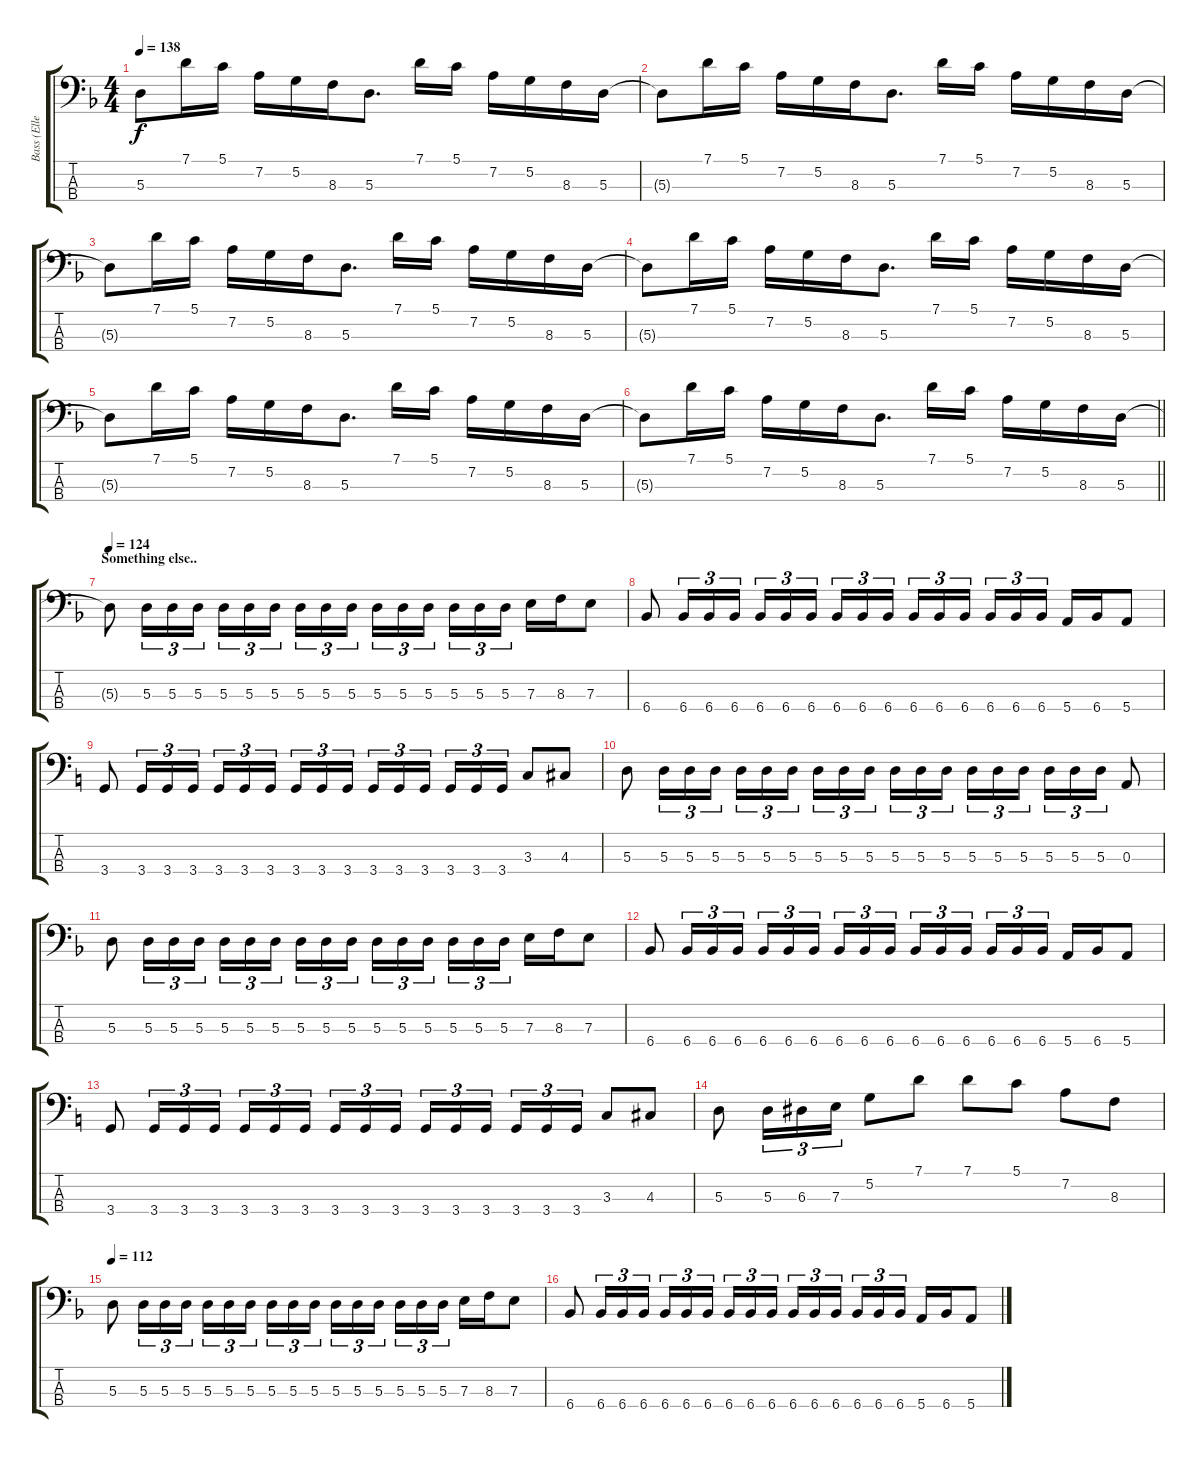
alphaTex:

\track ("Bass (Ellefson)" "Bass (Elle") {instrument electricbasspick}
\staff {score tabs}
\tuning (G2 D2 A1 E1) {hide}
\ts (4 4)
\tempo 138
\clef f4
\ks f
5.3{t}.8{dy f} 7.1.16 5.1.16 7.2.16 5.2.16 8.3.16 5.3.8{d} 7.1.16 5.1.16 7.2.16 5.2.16 8.3.16 5.3.16 |
5.3{t}.8 7.1.16 5.1.16 7.2.16 5.2.16 8.3.16 5.3.8{d} 7.1.16 5.1.16 7.2.16 5.2.16 8.3.16 5.3.16 |
5.3{t}.8 7.1.16 5.1.16 7.2.16 5.2.16 8.3.16 5.3.8{d} 7.1.16 5.1.16 7.2.16 5.2.16 8.3.16 5.3.16 |
5.3{t}.8 7.1.16 5.1.16 7.2.16 5.2.16 8.3.16 5.3.8{d} 7.1.16 5.1.16 7.2.16 5.2.16 8.3.16 5.3.16 |
5.3{t}.8 7.1.16 5.1.16 7.2.16 5.2.16 8.3.16 5.3.8{d} 7.1.16 5.1.16 7.2.16 5.2.16 8.3.16 5.3.16 |
\barLineRight lightlight
5.3{t}.8 7.1.16 5.1.16 7.2.16 5.2.16 8.3.16 5.3.8{d} 7.1.16 5.1.16 7.2.16 5.2.16 8.3.16 5.3.16 |
\section ("" "Something else..")
\tempo 124
5.3{t}.8 5.3.16{tu (3 2)} 5.3.16{tu (3 2)} 5.3.16{tu (3 2)} 5.3.16{tu (3 2)} 5.3.16{tu (3 2)} 5.3.16{tu (3 2) beam splitsecondary} 5.3.16{tu (3 2)} 5.3.16{tu (3 2)} 5.3.16{tu (3 2)} 5.3.16{tu (3 2)} 5.3.16{tu (3 2)} 5.3.16{tu (3 2) beam splitsecondary} 5.3.16{tu (3 2)} 5.3.16{tu (3 2)} 5.3.16{tu (3 2)} 7.3.16 8.3.16 7.3.8 |
6.4.8 6.4.16{tu (3 2)} 6.4.16{tu (3 2)} 6.4.16{tu (3 2)} 6.4.16{tu (3 2)} 6.4.16{tu (3 2)} 6.4.16{tu (3 2) beam splitsecondary} 6.4.16{tu (3 2)} 6.4.16{tu (3 2)} 6.4.16{tu (3 2)} 6.4.16{tu (3 2)} 6.4.16{tu (3 2)} 6.4.16{tu (3 2) beam splitsecondary} 6.4.16{tu (3 2)} 6.4.16{tu (3 2)} 6.4.16{tu (3 2)} 5.4.16 6.4.16 5.4.8 |
\ks c
3.4.8 3.4.16{tu (3 2)} 3.4.16{tu (3 2)} 3.4.16{tu (3 2)} 3.4.16{tu (3 2)} 3.4.16{tu (3 2)} 3.4.16{tu (3 2) beam splitsecondary} 3.4.16{tu (3 2)} 3.4.16{tu (3 2)} 3.4.16{tu (3 2)} 3.4.16{tu (3 2)} 3.4.16{tu (3 2)} 3.4.16{tu (3 2) beam splitsecondary} 3.4.16{tu (3 2)} 3.4.16{tu (3 2)} 3.4.16{tu (3 2)} 3.3.8 4.3.8 |
5.3.8 5.3.16{tu (3 2)} 5.3.16{tu (3 2)} 5.3.16{tu (3 2)} 5.3.16{tu (3 2)} 5.3.16{tu (3 2)} 5.3.16{tu (3 2) beam splitsecondary} 5.3.16{tu (3 2)} 5.3.16{tu (3 2)} 5.3.16{tu (3 2)} 5.3.16{tu (3 2)} 5.3.16{tu (3 2)} 5.3.16{tu (3 2) beam splitsecondary} 5.3.16{tu (3 2)} 5.3.16{tu (3 2)} 5.3.16{tu (3 2)} 5.3.16{tu (3 2)} 5.3.16{tu (3 2)} 5.3.16{tu (3 2)} 0.3.8 |
\ks f
5.3.8 5.3.16{tu (3 2)} 5.3.16{tu (3 2)} 5.3.16{tu (3 2)} 5.3.16{tu (3 2)} 5.3.16{tu (3 2)} 5.3.16{tu (3 2) beam splitsecondary} 5.3.16{tu (3 2)} 5.3.16{tu (3 2)} 5.3.16{tu (3 2)} 5.3.16{tu (3 2)} 5.3.16{tu (3 2)} 5.3.16{tu (3 2) beam splitsecondary} 5.3.16{tu (3 2)} 5.3.16{tu (3 2)} 5.3.16{tu (3 2)} 7.3.16 8.3.16 7.3.8 |
6.4.8 6.4.16{tu (3 2)} 6.4.16{tu (3 2)} 6.4.16{tu (3 2)} 6.4.16{tu (3 2)} 6.4.16{tu (3 2)} 6.4.16{tu (3 2) beam splitsecondary} 6.4.16{tu (3 2)} 6.4.16{tu (3 2)} 6.4.16{tu (3 2)} 6.4.16{tu (3 2)} 6.4.16{tu (3 2)} 6.4.16{tu (3 2) beam splitsecondary} 6.4.16{tu (3 2)} 6.4.16{tu (3 2)} 6.4.16{tu (3 2)} 5.4.16 6.4.16 5.4.8 |
\ks c
3.4.8 3.4.16{tu (3 2)} 3.4.16{tu (3 2)} 3.4.16{tu (3 2)} 3.4.16{tu (3 2)} 3.4.16{tu (3 2)} 3.4.16{tu (3 2) beam splitsecondary} 3.4.16{tu (3 2)} 3.4.16{tu (3 2)} 3.4.16{tu (3 2)} 3.4.16{tu (3 2)} 3.4.16{tu (3 2)} 3.4.16{tu (3 2) beam splitsecondary} 3.4.16{tu (3 2)} 3.4.16{tu (3 2)} 3.4.16{tu (3 2)} 3.3.8 4.3.8 |
5.3.8 5.3.16{tu (3 2)} 6.3.16{tu (3 2)} 7.3.16{tu (3 2)} 5.2.8 7.1.8 7.1.8 5.1.8 7.2.8 8.3.8 |
\tempo 112
\ks f
5.3.8 5.3.16{tu (3 2)} 5.3.16{tu (3 2)} 5.3.16{tu (3 2)} 5.3.16{tu (3 2)} 5.3.16{tu (3 2)} 5.3.16{tu (3 2) beam splitsecondary} 5.3.16{tu (3 2)} 5.3.16{tu (3 2)} 5.3.16{tu (3 2)} 5.3.16{tu (3 2)} 5.3.16{tu (3 2)} 5.3.16{tu (3 2) beam splitsecondary} 5.3.16{tu (3 2)} 5.3.16{tu (3 2)} 5.3.16{tu (3 2)} 7.3.16 8.3.16 7.3.8 |
6.4.8 6.4.16{tu (3 2)} 6.4.16{tu (3 2)} 6.4.16{tu (3 2)} 6.4.16{tu (3 2)} 6.4.16{tu (3 2)} 6.4.16{tu (3 2) beam splitsecondary} 6.4.16{tu (3 2)} 6.4.16{tu (3 2)} 6.4.16{tu (3 2)} 6.4.16{tu (3 2)} 6.4.16{tu (3 2)} 6.4.16{tu (3 2) beam splitsecondary} 6.4.16{tu (3 2)} 6.4.16{tu (3 2)} 6.4.16{tu (3 2)} 5.4.16 6.4.16 5.4.8
